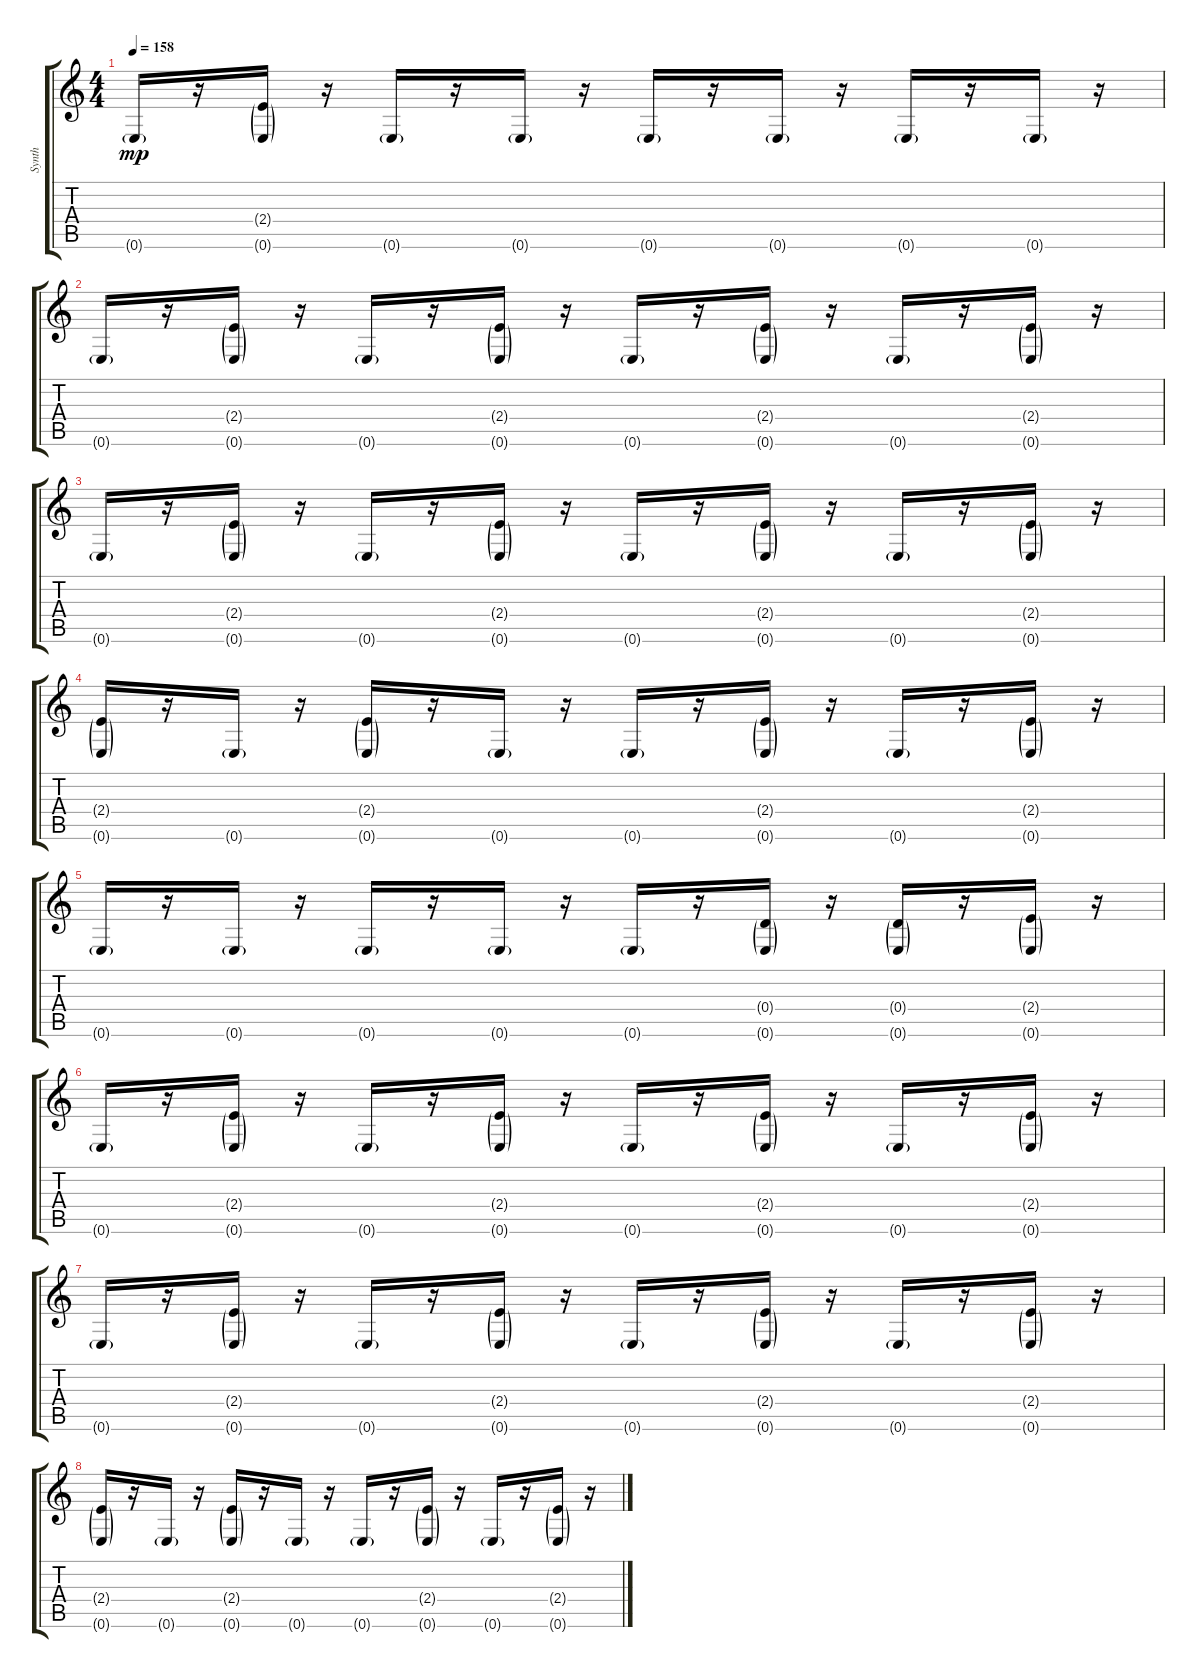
\track ("Synth" "Synth") {instrument synthbass1}
\staff {score tabs}
\tuning (E4 B3 G3 D3 A2 E2) {hide}
\ts (4 4)
\tempo 158
\clef g2
\ks c
0.6{g}.16{dy mp} r.16 (2.4{g} 0.6{g}).16 r.16 0.6{g}.16 r.16 0.6{g}.16 r.16 0.6{g}.16 r.16 0.6{g}.16 r.16 0.6{g}.16 r.16 0.6{g}.16 r.16 |
0.6{g}.16 r.16 (2.4{g} 0.6{g}).16 r.16 0.6{g}.16 r.16 (2.4{g} 0.6{g}).16 r.16 0.6{g}.16 r.16 (2.4{g} 0.6{g}).16 r.16 0.6{g}.16 r.16 (2.4{g} 0.6{g}).16 r.16 |
0.6{g}.16 r.16 (2.4{g} 0.6{g}).16 r.16 0.6{g}.16 r.16 (2.4{g} 0.6{g}).16 r.16 0.6{g}.16 r.16 (2.4{g} 0.6{g}).16 r.16 0.6{g}.16 r.16 (2.4{g} 0.6{g}).16 r.16 |
(2.4{g} 0.6{g}).16 r.16 0.6{g}.16 r.16 (2.4{g} 0.6{g}).16 r.16 0.6{g}.16 r.16 0.6{g}.16 r.16 (2.4{g} 0.6{g}).16 r.16 0.6{g}.16 r.16 (2.4{g} 0.6{g}).16 r.16 |
0.6{g}.16 r.16 0.6{g}.16 r.16 0.6{g}.16 r.16 0.6{g}.16 r.16 0.6{g}.16 r.16 (0.4{g} 0.6{g}).16 r.16 (0.4{g} 0.6{g}).16 r.16 (2.4{g} 0.6{g}).16 r.16 |
0.6{g}.16 r.16 (2.4{g} 0.6{g}).16 r.16 0.6{g}.16 r.16 (2.4{g} 0.6{g}).16 r.16 0.6{g}.16 r.16 (2.4{g} 0.6{g}).16 r.16 0.6{g}.16 r.16 (2.4{g} 0.6{g}).16 r.16 |
0.6{g}.16 r.16 (2.4{g} 0.6{g}).16 r.16 0.6{g}.16 r.16 (2.4{g} 0.6{g}).16 r.16 0.6{g}.16 r.16 (2.4{g} 0.6{g}).16 r.16 0.6{g}.16 r.16 (2.4{g} 0.6{g}).16 r.16 |
(2.4{g} 0.6{g}).16 r.16 0.6{g}.16 r.16 (2.4{g} 0.6{g}).16 r.16 0.6{g}.16 r.16 0.6{g}.16 r.16 (2.4{g} 0.6{g}).16 r.16 0.6{g}.16 r.16 (2.4{g} 0.6{g}).16 r.16
